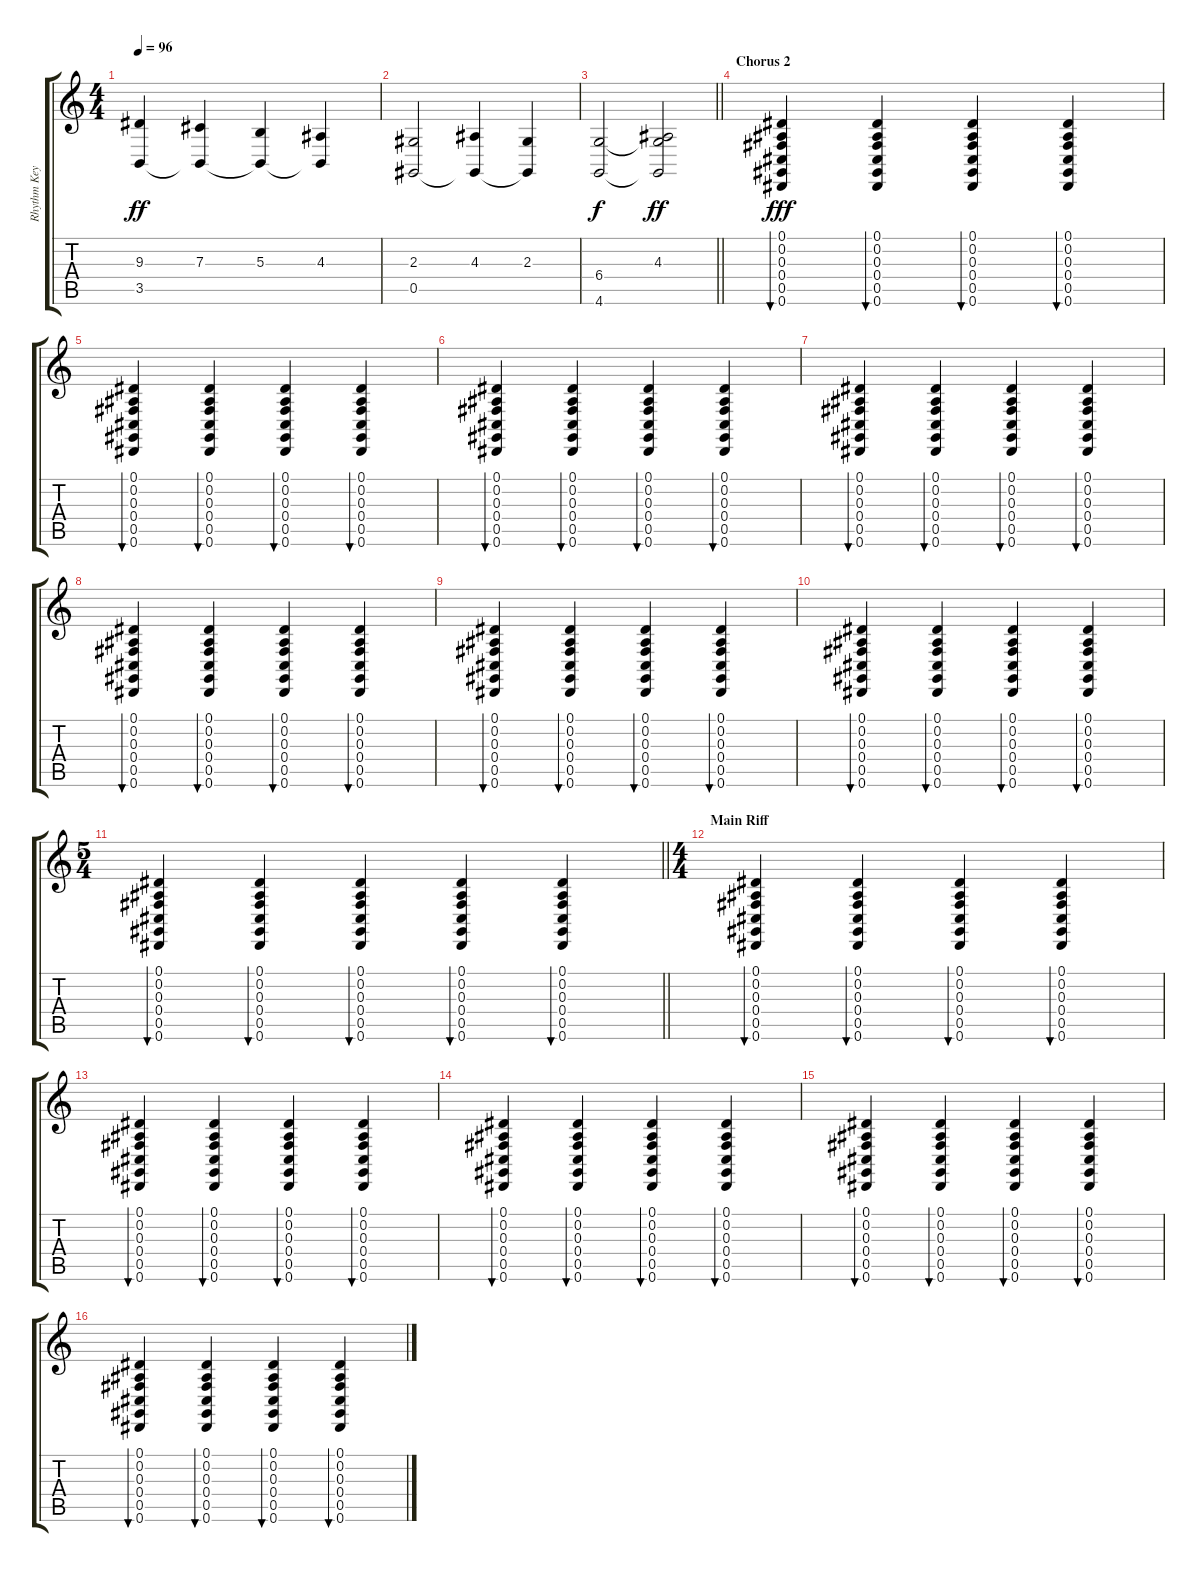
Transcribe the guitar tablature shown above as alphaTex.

\track ("Rhythm Keyboard" "Rhythm Key") {instrument synthstrings1}
\staff {score tabs}
\tuning (Eb4 Bb3 Gb3 Db3 Ab2 Eb2) {hide}
\ts (4 4)
\tempo 96
\clef g2
\ks c
(9.3 3.5).4{dy ff} (7.3 3.5{t}).4 (5.3 3.5{t}).4 (4.3 3.5{t}).4 |
(2.3 0.5).2 (4.3 0.5{t}).4 (2.3 0.5{t}).4 |
\barLineRight lightlight
(6.4 4.6).2{dy f} (4.3 6.4{t} 4.6{t}).2{dy ff} |
\section ("" "Chorus 2")
(0.1 0.2 0.3 0.4 0.5 0.6).4{bu 120 dy fff instrument taikodrum} (0.1 0.2 0.3 0.4 0.5 0.6).4{bu 120} (0.1 0.2 0.3 0.4 0.5 0.6).4{bu 120} (0.1 0.2 0.3 0.4 0.5 0.6).4{bu 120} |
(0.1 0.2 0.3 0.4 0.5 0.6).4{bu 120} (0.1 0.2 0.3 0.4 0.5 0.6).4{bu 120} (0.1 0.2 0.3 0.4 0.5 0.6).4{bu 120} (0.1 0.2 0.3 0.4 0.5 0.6).4{bu 120} |
(0.1 0.2 0.3 0.4 0.5 0.6).4{bu 120} (0.1 0.2 0.3 0.4 0.5 0.6).4{bu 120} (0.1 0.2 0.3 0.4 0.5 0.6).4{bu 120} (0.1 0.2 0.3 0.4 0.5 0.6).4{bu 120} |
(0.1 0.2 0.3 0.4 0.5 0.6).4{bu 120} (0.1 0.2 0.3 0.4 0.5 0.6).4{bu 120} (0.1 0.2 0.3 0.4 0.5 0.6).4{bu 120} (0.1 0.2 0.3 0.4 0.5 0.6).4{bu 120} |
(0.1 0.2 0.3 0.4 0.5 0.6).4{bu 120} (0.1 0.2 0.3 0.4 0.5 0.6).4{bu 120} (0.1 0.2 0.3 0.4 0.5 0.6).4{bu 120} (0.1 0.2 0.3 0.4 0.5 0.6).4{bu 120} |
(0.1 0.2 0.3 0.4 0.5 0.6).4{bu 120} (0.1 0.2 0.3 0.4 0.5 0.6).4{bu 120} (0.1 0.2 0.3 0.4 0.5 0.6).4{bu 120} (0.1 0.2 0.3 0.4 0.5 0.6).4{bu 120} |
(0.1 0.2 0.3 0.4 0.5 0.6).4{bu 120} (0.1 0.2 0.3 0.4 0.5 0.6).4{bu 120} (0.1 0.2 0.3 0.4 0.5 0.6).4{bu 120} (0.1 0.2 0.3 0.4 0.5 0.6).4{bu 120} |
\ts (5 4)
\barLineRight lightlight
(0.1 0.2 0.3 0.4 0.5 0.6).4{bu 120} (0.1 0.2 0.3 0.4 0.5 0.6).4{bu 120} (0.1 0.2 0.3 0.4 0.5 0.6).4{bu 120} (0.1 0.2 0.3 0.4 0.5 0.6).4{bu 120} (0.1 0.2 0.3 0.4 0.5 0.6).4{bu 120} |
\ts (4 4)
\section ("" "Main Riff")
(0.1 0.2 0.3 0.4 0.5 0.6).4{bu 120} (0.1 0.2 0.3 0.4 0.5 0.6).4{bu 120} (0.1 0.2 0.3 0.4 0.5 0.6).4{bu 120} (0.1 0.2 0.3 0.4 0.5 0.6).4{bu 120} |
(0.1 0.2 0.3 0.4 0.5 0.6).4{bu 120} (0.1 0.2 0.3 0.4 0.5 0.6).4{bu 120} (0.1 0.2 0.3 0.4 0.5 0.6).4{bu 120} (0.1 0.2 0.3 0.4 0.5 0.6).4{bu 120} |
(0.1 0.2 0.3 0.4 0.5 0.6).4{bu 120} (0.1 0.2 0.3 0.4 0.5 0.6).4{bu 120} (0.1 0.2 0.3 0.4 0.5 0.6).4{bu 120} (0.1 0.2 0.3 0.4 0.5 0.6).4{bu 120} |
(0.1 0.2 0.3 0.4 0.5 0.6).4{bu 120} (0.1 0.2 0.3 0.4 0.5 0.6).4{bu 120} (0.1 0.2 0.3 0.4 0.5 0.6).4{bu 120} (0.1 0.2 0.3 0.4 0.5 0.6).4{bu 120} |
(0.1 0.2 0.3 0.4 0.5 0.6).4{bu 120} (0.1 0.2 0.3 0.4 0.5 0.6).4{bu 120} (0.1 0.2 0.3 0.4 0.5 0.6).4{bu 120} (0.1 0.2 0.3 0.4 0.5 0.6).4{bu 120}
